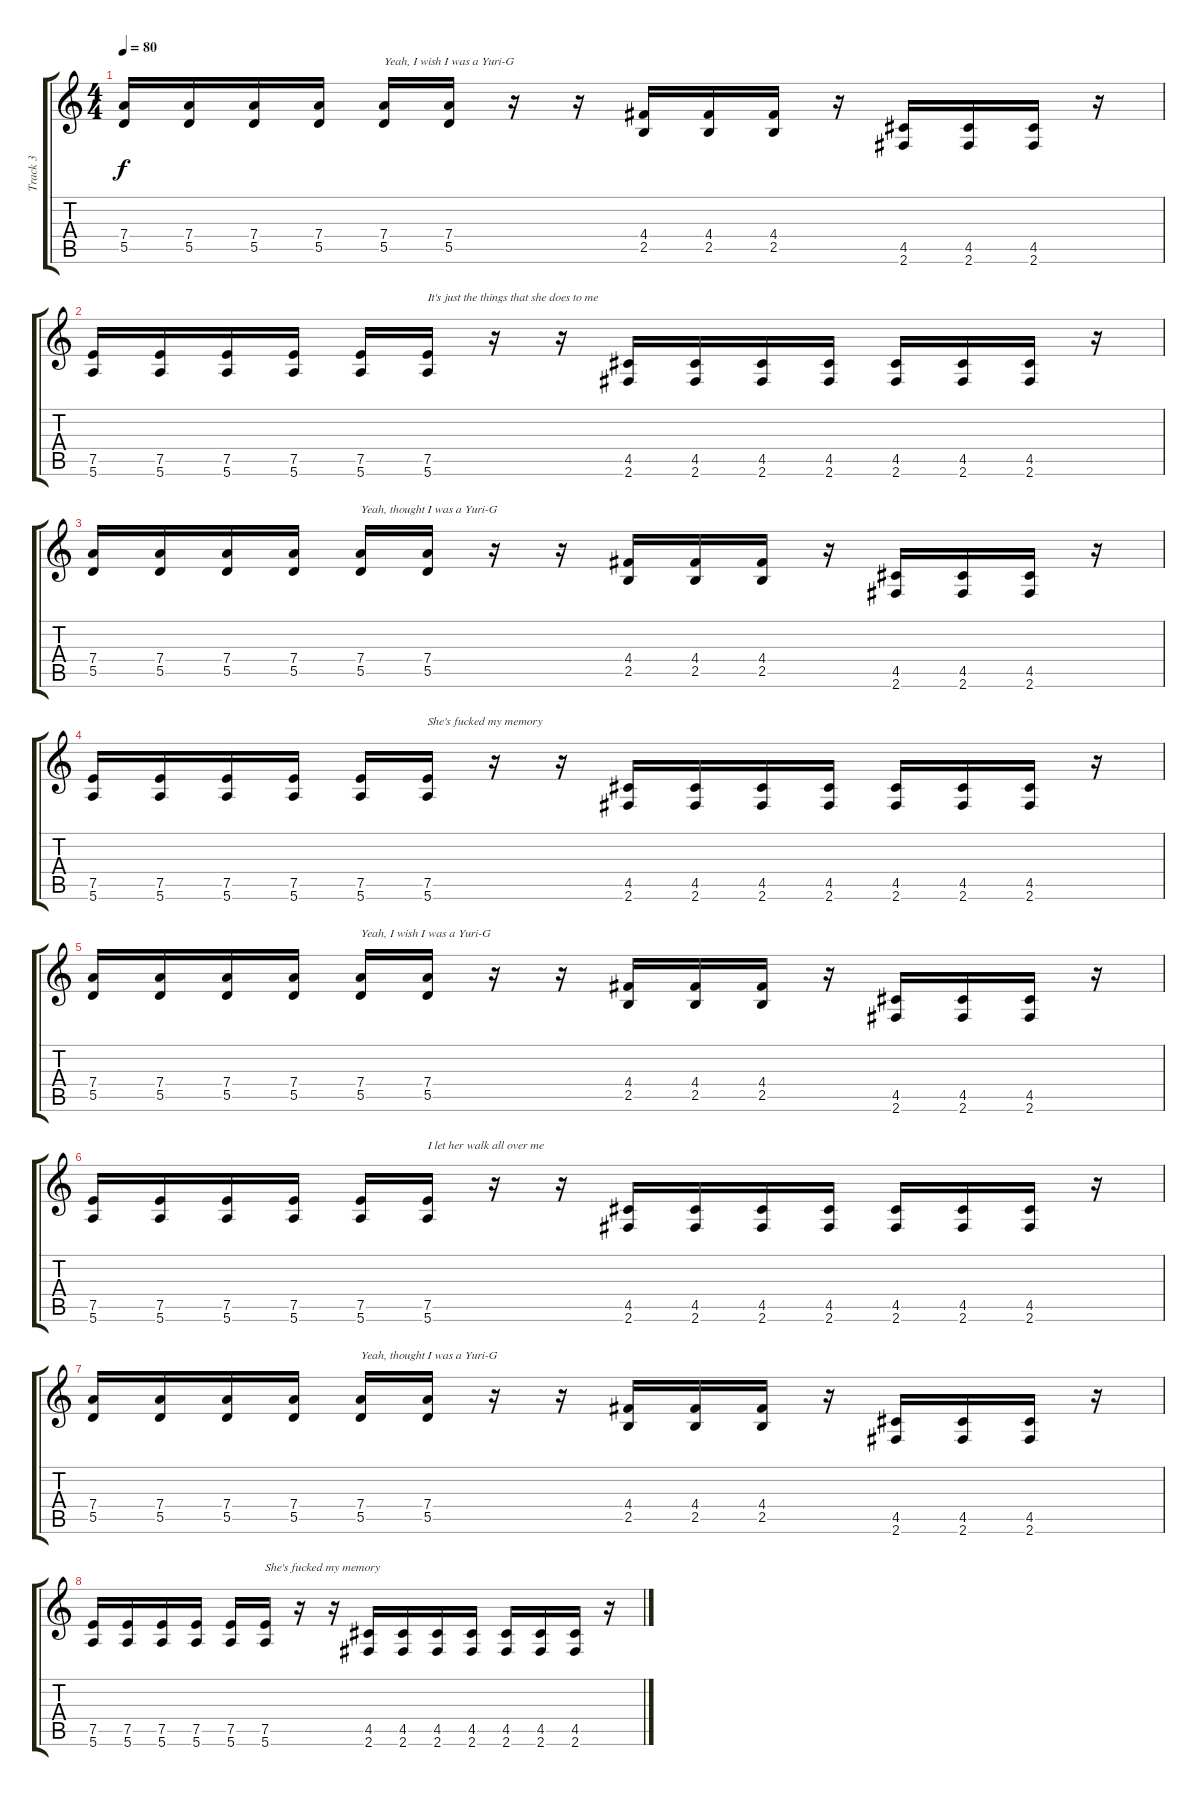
\track ("Track 3" "Track 3") {instrument overdrivenguitar}
\staff {score tabs}
\tuning (E4 B3 G3 D3 A2 E2) {hide}
\ts (4 4)
\tempo 80
\clef g2
\ks c
(7.4 5.5).16{dy f} (7.4 5.5).16 (7.4 5.5).16 (7.4 5.5).16 (7.4 5.5).16{txt "Yeah, I wish I was a Yuri-G"} (7.4 5.5).16 r.16 r.16 (4.4 2.5).16 (4.4 2.5).16 (4.4 2.5).16 r.16 (4.5 2.6).16 (4.5 2.6).16 (4.5 2.6).16 r.16 |
(7.5 5.6).16 (7.5 5.6).16 (7.5 5.6).16 (7.5 5.6).16 (7.5 5.6).16 (7.5 5.6).16{txt "It's just the things that she does to me"} r.16 r.16 (4.5 2.6).16 (4.5 2.6).16 (4.5 2.6).16 (4.5 2.6).16 (4.5 2.6).16 (4.5 2.6).16 (4.5 2.6).16 r.16 |
(7.4 5.5).16 (7.4 5.5).16 (7.4 5.5).16 (7.4 5.5).16 (7.4 5.5).16{txt "Yeah, thought I was a Yuri-G"} (7.4 5.5).16 r.16 r.16 (4.4 2.5).16 (4.4 2.5).16 (4.4 2.5).16 r.16 (4.5 2.6).16 (4.5 2.6).16 (4.5 2.6).16 r.16 |
(7.5 5.6).16 (7.5 5.6).16 (7.5 5.6).16 (7.5 5.6).16 (7.5 5.6).16 (7.5 5.6).16{txt "She's fucked my memory"} r.16 r.16 (4.5 2.6).16 (4.5 2.6).16 (4.5 2.6).16 (4.5 2.6).16 (4.5 2.6).16 (4.5 2.6).16 (4.5 2.6).16 r.16 |
(7.4 5.5).16 (7.4 5.5).16 (7.4 5.5).16 (7.4 5.5).16 (7.4 5.5).16{txt "Yeah, I wish I was a Yuri-G"} (7.4 5.5).16 r.16 r.16 (4.4 2.5).16 (4.4 2.5).16 (4.4 2.5).16 r.16 (4.5 2.6).16 (4.5 2.6).16 (4.5 2.6).16 r.16 |
(7.5 5.6).16 (7.5 5.6).16 (7.5 5.6).16 (7.5 5.6).16 (7.5 5.6).16 (7.5 5.6).16{txt "I let her walk all over me"} r.16 r.16 (4.5 2.6).16 (4.5 2.6).16 (4.5 2.6).16 (4.5 2.6).16 (4.5 2.6).16 (4.5 2.6).16 (4.5 2.6).16 r.16 |
(7.4 5.5).16 (7.4 5.5).16 (7.4 5.5).16 (7.4 5.5).16 (7.4 5.5).16{txt "Yeah, thought I was a Yuri-G"} (7.4 5.5).16 r.16 r.16 (4.4 2.5).16 (4.4 2.5).16 (4.4 2.5).16 r.16 (4.5 2.6).16 (4.5 2.6).16 (4.5 2.6).16 r.16 |
(7.5 5.6).16 (7.5 5.6).16 (7.5 5.6).16 (7.5 5.6).16 (7.5 5.6).16 (7.5 5.6).16{txt "She's fucked my memory"} r.16 r.16 (4.5 2.6).16 (4.5 2.6).16 (4.5 2.6).16 (4.5 2.6).16 (4.5 2.6).16 (4.5 2.6).16 (4.5 2.6).16 r.16
